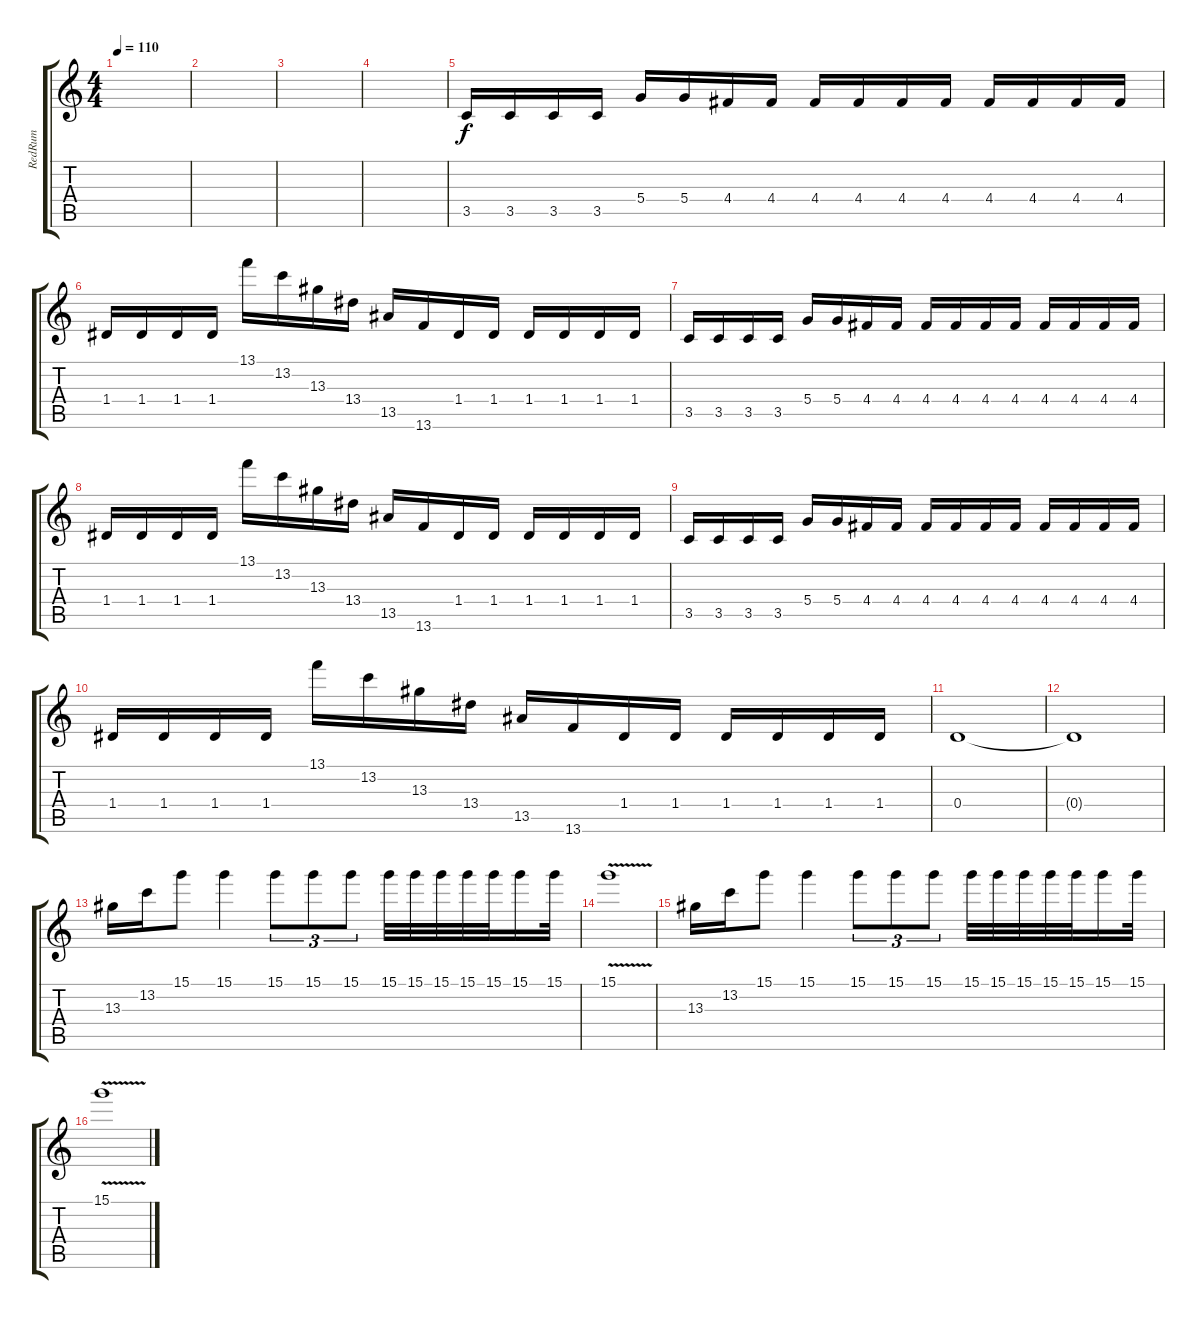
\track ("RedRum" "RedRum") {instrument distortionguitar}
\staff {score tabs}
\tuning (E4 B3 G3 D3 A2 E2) {hide}
\ts (4 4)
\tempo 110
\clef g2
\ks c
|
|
|
|
3.5.16 3.5.16 3.5.16 3.5.16 5.4.16 5.4.16 4.4.16 4.4.16 4.4.16 4.4.16 4.4.16 4.4.16 4.4.16 4.4.16 4.4.16 4.4.16 |
1.4.16 1.4.16 1.4.16 1.4.16 13.1.16 13.2.16 13.3.16 13.4.16 13.5.16 13.6.16 1.4.16 1.4.16 1.4.16 1.4.16 1.4.16 1.4.16 |
3.5.16 3.5.16 3.5.16 3.5.16 5.4.16 5.4.16 4.4.16 4.4.16 4.4.16 4.4.16 4.4.16 4.4.16 4.4.16 4.4.16 4.4.16 4.4.16 |
1.4.16 1.4.16 1.4.16 1.4.16 13.1.16 13.2.16 13.3.16 13.4.16 13.5.16 13.6.16 1.4.16 1.4.16 1.4.16 1.4.16 1.4.16 1.4.16 |
3.5.16 3.5.16 3.5.16 3.5.16 5.4.16 5.4.16 4.4.16 4.4.16 4.4.16 4.4.16 4.4.16 4.4.16 4.4.16 4.4.16 4.4.16 4.4.16 |
1.4.16 1.4.16 1.4.16 1.4.16 13.1.16 13.2.16 13.3.16 13.4.16 13.5.16 13.6.16 1.4.16 1.4.16 1.4.16 1.4.16 1.4.16 1.4.16 |
0.4.1 |
0.4{t}.1 |
13.3.16{volume 12 balance 5} 13.2.16 15.1.8 15.1.4 15.1.8{tu (3 2)} 15.1.8{tu (3 2)} 15.1.8{tu (3 2)} 15.1.32 15.1.32 15.1.32 15.1.32 15.1.32 15.1.16 15.1.32 |
15.1{v}.1 |
13.3.16 13.2.16 15.1.8 15.1.4 15.1.8{tu (3 2)} 15.1.8{tu (3 2)} 15.1.8{tu (3 2)} 15.1.32 15.1.32 15.1.32 15.1.32 15.1.32 15.1.16 15.1.32 |
15.1{v}.1
